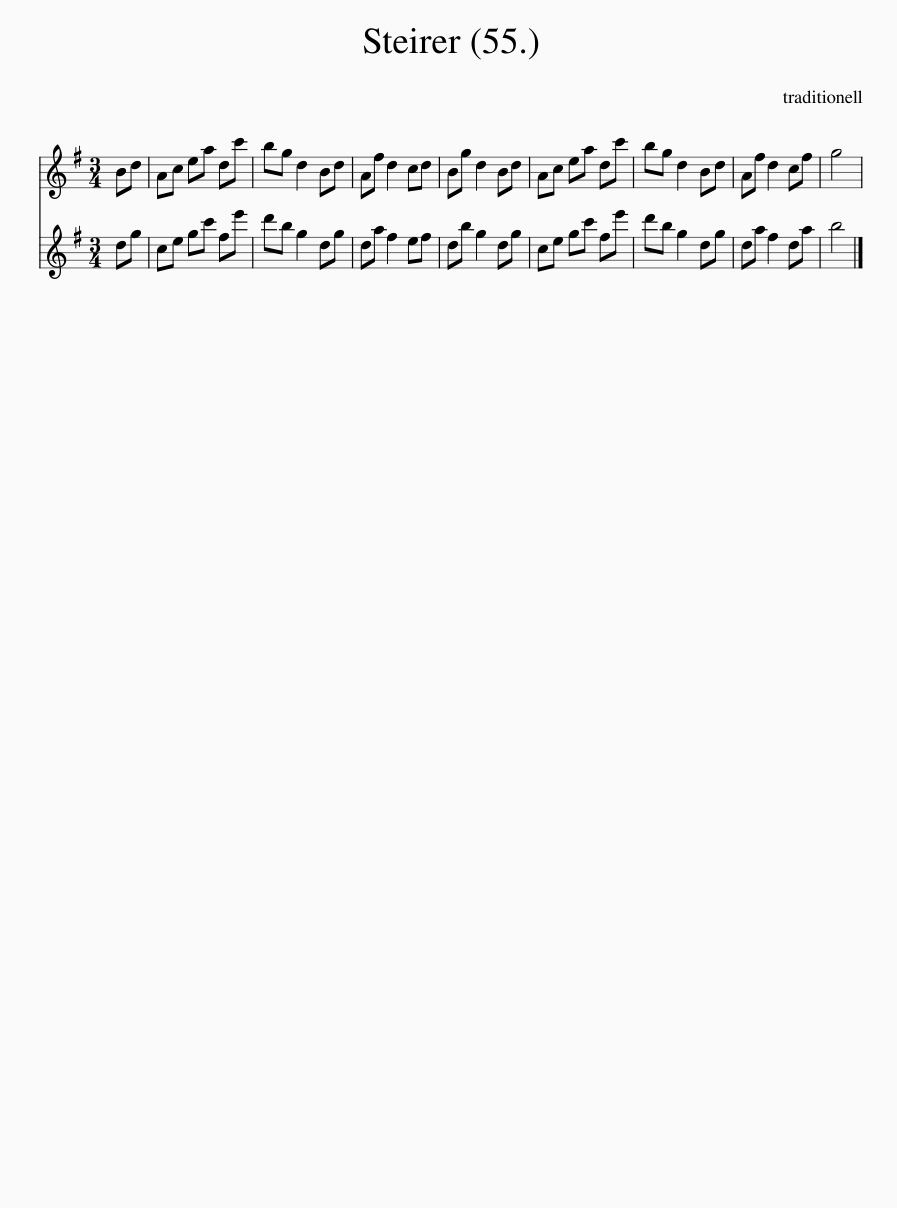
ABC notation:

X:1
%%score 1 2
L:1/8
M:3/4
I:linebreak $
K:G
V:1 treble
V:2 treble
V:1
 Bd | Ac ea dc' | bg d2 Bd | Af d2 cd | Bg d2 Bd | %5
 Ac ea dc' | bg d2 Bd | Af d2 cf | g4 | %9
V:2
 dg | ce gc' fe' | d'b g2 dg | da f2 ef | db g2 dg | %5
 ce gc' fe' | d'b g2 dg | da f2 da | b4 | %9
